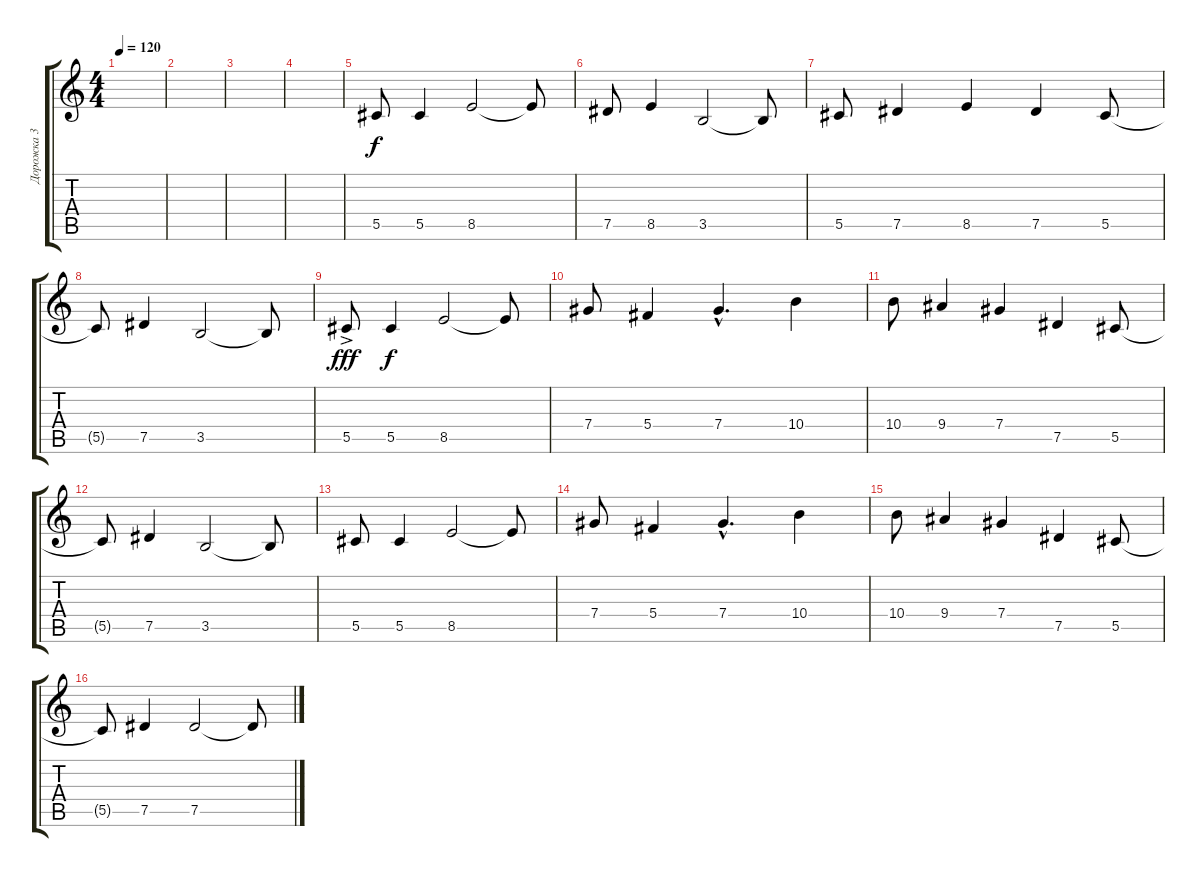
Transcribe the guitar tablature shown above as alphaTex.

\track ("Дорожка 3" "Дорожка 3") {instrument acousticguitarsteel}
\staff {score tabs}
\tuning (Eb4 Bb3 Gb3 Db3 Ab2 Eb2) {hide}
\ts (4 4)
\tempo 120
\clef g2
\ks c
|
|
|
|
5.5.8 5.5.4 8.5.2 8.5{t}.8 |
7.5.8 8.5.4 3.5.2 3.5{t}.8 |
5.5.8 7.5.4 8.5.4 7.5.4 5.5.8 |
5.5{t}.8 7.5.4 3.5.2 3.5{t}.8 |
5.5{ac}.8{dy fff} 5.5.4{dy f} 8.5.2 8.5{t}.8 |
7.4.8 5.4.4 7.4{hac}.4{d} 10.4.4 |
10.4.8 9.4.4 7.4.4 7.5.4 5.5.8 |
5.5{t}.8 7.5.4 3.5.2 3.5{t}.8 |
5.5.8 5.5.4 8.5.2 8.5{t}.8 |
7.4.8 5.4.4 7.4{hac}.4{d} 10.4.4 |
10.4.8 9.4.4 7.4.4 7.5.4 5.5.8 |
5.5{t}.8 7.5.4 7.5.2 7.5{t}.8
